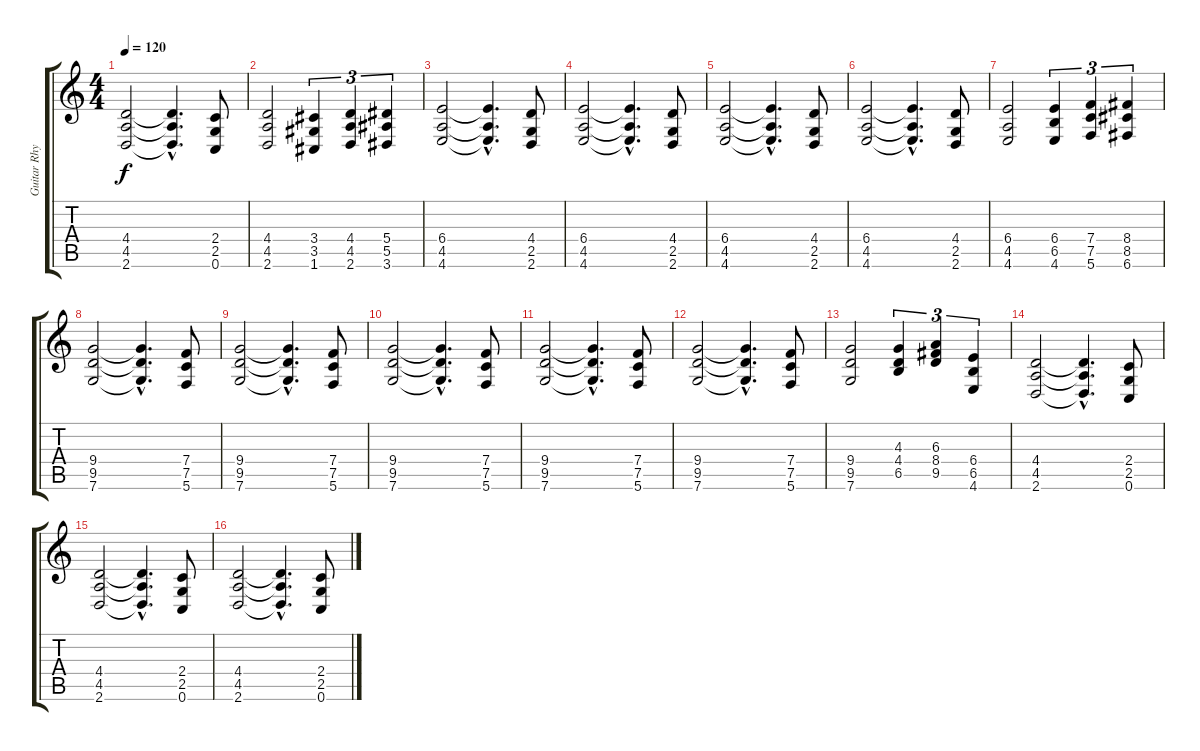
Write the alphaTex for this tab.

\track ("Guitar Rhythm" "Guitar Rhy") {instrument distortionguitar}
\staff {score tabs}
\tuning (C4 G3 Eb3 Bb2 F2 C2) {hide}
\ts (4 4)
\tempo 120
\clef g2
\ks c
(4.4 4.5 2.6).2{dy f} (4.4{hac t} 4.5{hac t} 2.6{hac t}).4{d} (2.4 2.5 0.6).8 |
(4.4 4.5 2.6).2 (3.4 3.5 1.6).4{tu (3 2)} (4.4 4.5 2.6).4{tu (3 2)} (5.4 5.5 3.6).4{tu (3 2)} |
(6.4 4.5 4.6).2 (6.4{hac t} 4.5{hac t} 4.6{hac t}).4{d} (4.4 2.5 2.6).8 |
(6.4 4.5 4.6).2 (6.4{hac t} 4.5{hac t} 4.6{hac t}).4{d} (4.4 2.5 2.6).8 |
(6.4 4.5 4.6).2 (6.4{hac t} 4.5{hac t} 4.6{hac t}).4{d} (4.4 2.5 2.6).8 |
(6.4 4.5 4.6).2 (6.4{hac t} 4.5{hac t} 4.6{hac t}).4{d} (4.4 2.5 2.6).8 |
(6.4 4.5 4.6).2 (6.4 6.5 4.6).4{tu (3 2)} (7.4 7.5 5.6).4{tu (3 2)} (8.4 8.5 6.6).4{tu (3 2)} |
(9.4 9.5 7.6).2 (9.4{hac t} 9.5{hac t} 7.6{hac t}).4{d} (7.4 7.5 5.6).8 |
(9.4 9.5 7.6).2 (9.4{hac t} 9.5{hac t} 7.6{hac t}).4{d} (7.4 7.5 5.6).8 |
(9.4 9.5 7.6).2 (9.4{hac t} 9.5{hac t} 7.6{hac t}).4{d} (7.4 7.5 5.6).8 |
(9.4 9.5 7.6).2 (9.4{hac t} 9.5{hac t} 7.6{hac t}).4{d} (7.4 7.5 5.6).8 |
(9.4 9.5 7.6).2 (9.4{hac t} 9.5{hac t} 7.6{hac t}).4{d} (7.4 7.5 5.6).8 |
(9.4 9.5 7.6).2 (4.3 4.4 6.5).4{tu (3 2)} (6.3 8.4 9.5).4{tu (3 2)} (6.4 6.5 4.6).4{tu (3 2)} |
(4.4 4.5 2.6).2 (4.4{hac t} 4.5{hac t} 2.6{hac t}).4{d} (2.4 2.5 0.6).8 |
(4.4 4.5 2.6).2 (4.4{hac t} 4.5{hac t} 2.6{hac t}).4{d} (2.4 2.5 0.6).8 |
(4.4 4.5 2.6).2 (4.4{hac t} 4.5{hac t} 2.6{hac t}).4{d} (2.4 2.5 0.6).8
